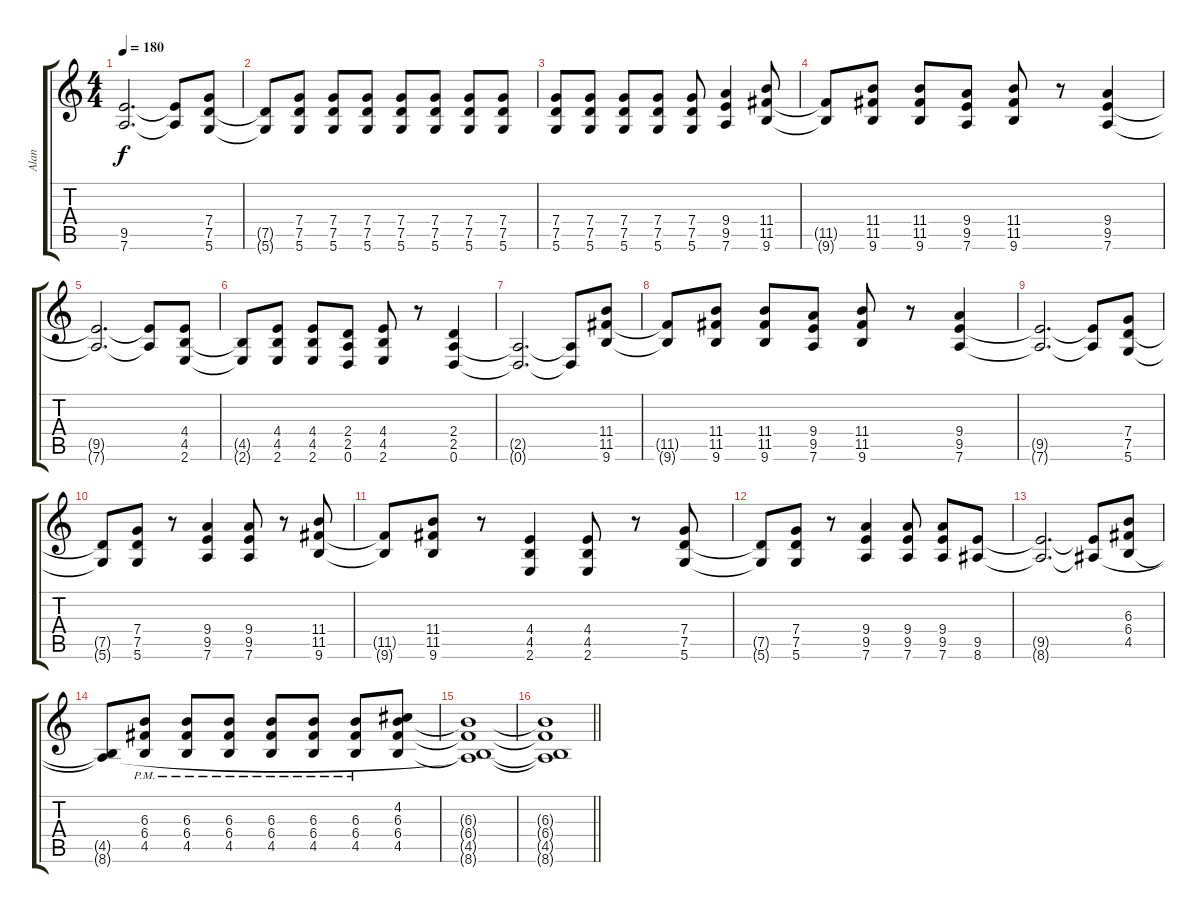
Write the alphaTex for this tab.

\track ("Alan" "Alan") {instrument overdrivenguitar}
\staff {score tabs}
\tuning (D4 A3 F3 C3 G2 D2) {hide}
\ts (4 4)
\tempo 180
\clef g2
\ks c
(9.5{t} 7.6{t}).2{d dy f} (9.5{t} 7.6{t}).8 (7.4 7.5 5.6).8 |
(7.5{t} 5.6{t}).8 (7.4 7.5 5.6).8 (7.4 7.5 5.6).8 (7.4 7.5 5.6).8 (7.4 7.5 5.6).8 (7.4 7.5 5.6).8 (7.4 7.5 5.6).8 (7.4 7.5 5.6).8 |
(7.4 7.5 5.6).8 (7.4 7.5 5.6).8 (7.4 7.5 5.6).8 (7.4 7.5 5.6).8 (7.4 7.5 5.6).8 (9.4 9.5 7.6).4 (11.4 11.5 9.6).8 |
(11.5{t} 9.6{t}).8 (11.4 11.5 9.6).8 (11.4 11.5 9.6).8 (9.4 9.5 7.6).8 (11.4 11.5 9.6).8 r.8 (9.4 9.5 7.6).4 |
(9.5{t} 7.6{t}).2{d} (9.5{t} 7.6{t}).8 (4.4 4.5 2.6).8 |
(4.5{t} 2.6{t}).8 (4.4 4.5 2.6).8 (4.4 4.5 2.6).8 (2.4 2.5 0.6).8 (4.4 4.5 2.6).8 r.8 (2.4 2.5 0.6).4 |
(2.5{t} 0.6{t}).2{d} (2.5{t} 0.6{t}).8 (11.4 11.5 9.6).8 |
(11.5{t} 9.6{t}).8 (11.4 11.5 9.6).8 (11.4 11.5 9.6).8 (9.4 9.5 7.6).8 (11.4 11.5 9.6).8 r.8 (9.4 9.5 7.6).4 |
(9.5{t} 7.6{t}).2{d} (9.5{t} 7.6{t}).8 (7.4 7.5 5.6).8 |
(7.5{t} 5.6{t}).8 (7.4 7.5 5.6).8 r.8 (9.4 9.5 7.6).4 (9.4 9.5 7.6).8 r.8 (11.4 11.5 9.6).8 |
(11.5{t} 9.6{t}).8 (11.4 11.5 9.6).8 r.8 (4.4 4.5 2.6).4 (4.4 4.5 2.6).8 r.8 (7.4 7.5 5.6).8 |
(7.5{t} 5.6{t}).8 (7.4 7.5 5.6).8 r.8 (9.4 9.5 7.6).4 (9.4 9.5 7.6).8 (9.4 9.5 7.6).8 (9.5 8.6).8 |
(9.5{t} 8.6{t}).2{d} (9.5{t} 8.6{t}).8 (6.3 6.4 4.5).8 |
(4.5{t} 8.6{t}).8 (6.3 6.4 4.5{pm}).8 (6.3 6.4 4.5{pm}).8 (6.3 6.4 4.5{pm}).8 (6.3 6.4 4.5{pm}).8 (6.3 6.4 4.5{pm}).8 (6.3 6.4 4.5{pm}).8 (4.2 6.3 6.4 4.5).8 |
(6.3{t} 6.4{t} 4.5{t} 8.6{t}).1 |
\barLineRight lightlight
(6.3{t} 6.4{t} 4.5{t} 8.6{t}).1
